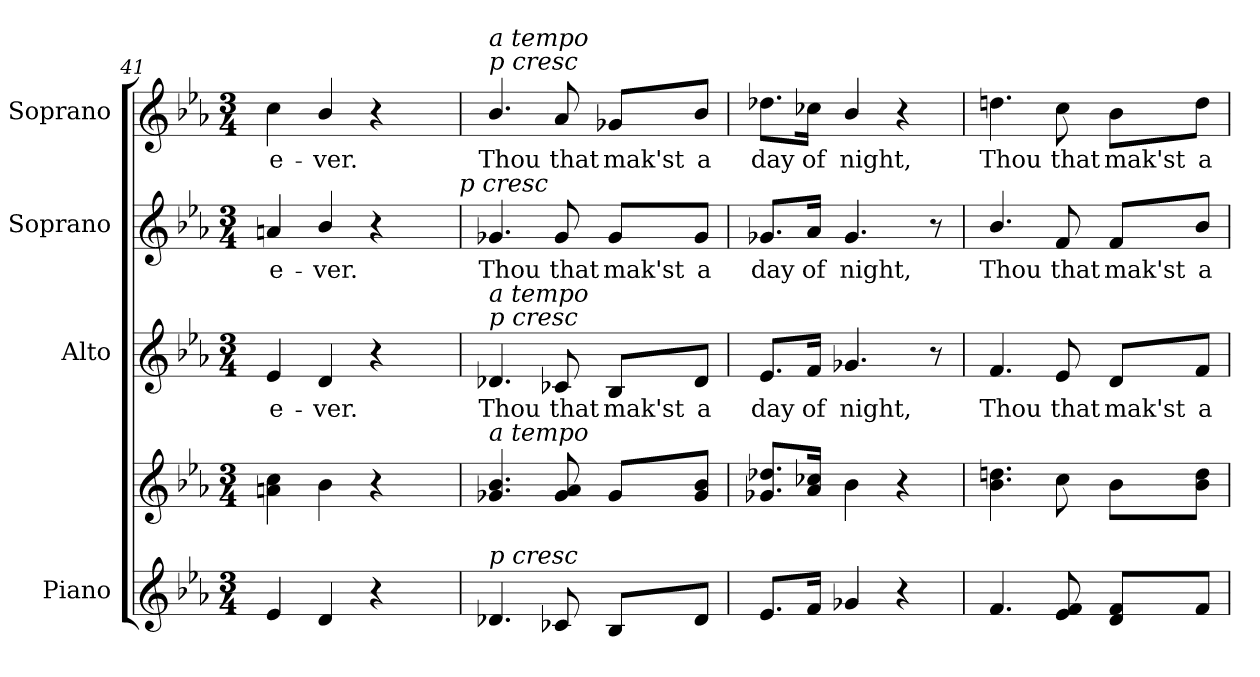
**kern	**kern	**kern	**text	**kern	**text	**kern	**text
*part4	*part4	*part3	*part3	*part2	*part2	*part1	*part1
*staff5	*staff4	*staff3	*staff3	*staff2	*staff2	*staff1	*staff1
*I"Piano	*	*I"Alto	*	*I"Soprano	*	*I"Soprano	*
*I'Pno.	*	*I'A.	*	*I'S.	*	*I'S.	*
*clefG2	*clefG2	*clefG2	*	*clefG2	*	*clefG2	*
*k[b-e-a-]	*k[b-e-a-]	*k[b-e-a-]	*	*k[b-e-a-]	*	*k[b-e-a-]	*
*E-:	*E-:	*E-:	*	*E-:	*	*E-:	*
*M3/4	*M3/4	*M3/4	*	*M3/4	*	*M3/4	*
=41	=41	=41	=41	=41	=41	=41	=41
!	!	!	!LO:LY:b:color=#000000	!	!	!	!
!	!	!	!	!	!LO:LY:b:color=#000000	!	!
!	!	!	!	!	!	!	!LO:LY:b:color=#000000
*	*	*	*	*^	*	*	*
4e-i/	4ani\ 4cci	4e-i/	e-	4ani/	2ryy	e-	4cci\	e-
!	!	!	!LO:LY:b:color=#000000	!	!	!	!	!
!	!	!	!	!	!	!LO:LY:b:color=#000000	!	!
!	!	!	!	!	!	!	!	!LO:LY:b:color=#000000
4di/	4b-i\	4di/	-ver.	4b-i/	.	-ver.	4b-i/	-ver.
4r	4r	4r	.	4r	8ryy	.	4r	.
.	.	.	.	.	16ryy	.	.	.
.	.	.	.	.	32ryy	.	.	.
.	.	.	.	.	64ryy	.	.	.
.	.	.	.	.	128...ryy	.	.	.
!	!	!	!	!	!LO:TX:a:i:t=p    cresc	!	!	!
.	.	.	.	.	1024ryy	.	.	.
*	*	*	*	*v	*v	*	*	*
=42	=42	=42	=42	=42	=42	=42	=42
*	*	*	*	*^	*	*	*
!	!	!	!LO:LY:b:color=#000000	!	!	!	!	!
*	*	*	*	*v	*v	*	*	*
*	*	*	*	*^	*	*	*
!	!	!	!	!	!	!LO:LY:b:color=#000000	!	!
*	*	*	*	*v	*v	*	*	*
*	*	*	*	*^	*	*	*
!	!	!	!	!	!	!	!LO:TX:a:i:t=p    cresc	!
!	!	!	!	!	!	!	!LO:TX:a:i:t=a tempo	!
!	!	!	!	!LO:TX:a:i:t=a tempo	!	!	!	!
!	!	!LO:TX:a:i:t=p    cresc	!	!	!	!	!	!
!	!	!LO:TX:a:i:t=a tempo	!	!	!	!	!	!
!	!LO:TX:a:i:t=a tempo	!	!	!	!	!	!	!
!LO:TX:a:i:t=p    cresc	!	!	!	!	!	!	!	!
!	!	!	!	!	!	!	!	!LO:LY:b:color=#000000
*	*	*	*	*v	*v	*	*	*
4.d-Xi/	4.g-Xi/ 4.b-i	4.d-Xi/	Thou	4.g-Xi/	Thou	4.b-i/	Thou
!	!	!	!LO:LY:b:color=#000000	!	!	!	!
!	!	!	!	!	!LO:LY:b:color=#000000	!	!
!	!	!	!	!	!	!	!LO:LY:b:color=#000000
8c-Xi/	8g-i/ 8a-i	8c-Xi/	that	8g-i/	that	8a-i/	that
!	!	!	!LO:LY:b:color=#000000	!	!	!	!
!	!	!	!	!	!LO:LY:b:color=#000000	!	!
!	!	!	!	!	!	!	!LO:LY:b:color=#000000
8B-i/L	8g-i/L	8B-i/L	mak'st	8g-i/L	mak'st	8g-Xi/L	mak'st
!	!	!	!LO:LY:b:color=#000000	!	!	!	!
!	!	!	!	!	!LO:LY:b:color=#000000	!	!
!	!	!	!	!	!	!	!LO:LY:b:color=#000000
8d-i/J	8g-i/ 8b-i/J	8d-i/J	a	8g-i/J	a	8b-i/J	a
=43	=43	=43	=43	=43	=43	=43	=43
!	!	!	!LO:LY:b:color=#000000	!	!	!	!
!	!	!	!	!	!LO:LY:b:color=#000000	!	!
!	!	!	!	!	!	!	!LO:LY:b:color=#000000
8.e-i/L	8.g-Xi/ 8.dd-Xi/L	8.e-i/L	day	8.g-Xi/L	day	8.dd-Xi\L	day
!	!	!	!LO:LY:b:color=#000000	!	!	!	!
!	!	!	!	!	!LO:LY:b:color=#000000	!	!
!	!	!	!	!	!	!	!LO:LY:b:color=#000000
16fi/Jk	16a-i/ 16cc-Xi/Jk	16fi/Jk	of	16a-i/Jk	of	16cc-Xi\Jk	of
!	!	!	!LO:LY:b:color=#000000	!	!	!	!
!	!	!	!	!	!LO:LY:b:color=#000000	!	!
!	!	!	!	!	!	!	!LO:LY:b:color=#000000
4g-Xi/	4b-i\	4.g-Xi/	night,	4.g-i/	night,	4b-i/	night,
4r	4r	.	.	.	.	4r	.
.	.	8r	.	8r	.	.	.
!!LO:LB:g=z
=44	=44	=44	=44	=44	=44	=44	=44
!	!	!	!LO:LY:b:color=#000000	!	!	!	!
!	!	!	!	!	!LO:LY:b:color=#000000	!	!
!	!	!	!	!	!	!	!LO:LY:b:color=#000000
4.fi/	4.b-i\ 4.ddni	4.fi/	Thou	4.b-i/	Thou	4.ddni\	Thou
!	!	!	!LO:LY:b:color=#000000	!	!	!	!
!	!	!	!	!	!LO:LY:b:color=#000000	!	!
!	!	!	!	!	!	!	!LO:LY:b:color=#000000
8e-i/ 8fi	8cci\	8e-i/	that	8fi/	that	8cci\	that
!	!	!	!LO:LY:b:color=#000000	!	!	!	!
!	!	!	!	!	!LO:LY:b:color=#000000	!	!
!	!	!	!	!	!	!	!LO:LY:b:color=#000000
8di/ 8fi/L	8b-i\L	8di/L	mak'st	8fi/L	mak'st	8b-i\L	mak'st
!	!	!	!LO:LY:b:color=#000000	!	!	!	!
!	!	!	!	!	!LO:LY:b:color=#000000	!	!
!	!	!	!	!	!	!	!LO:LY:b:color=#000000
8fi/J	8b-i\ 8ddi\J	8fi/J	a	8b-i/J	a	8ddi\J	a
=	=	=	=	=	=	=	=
*-	*-	*-	*-	*-	*-	*-	*-
